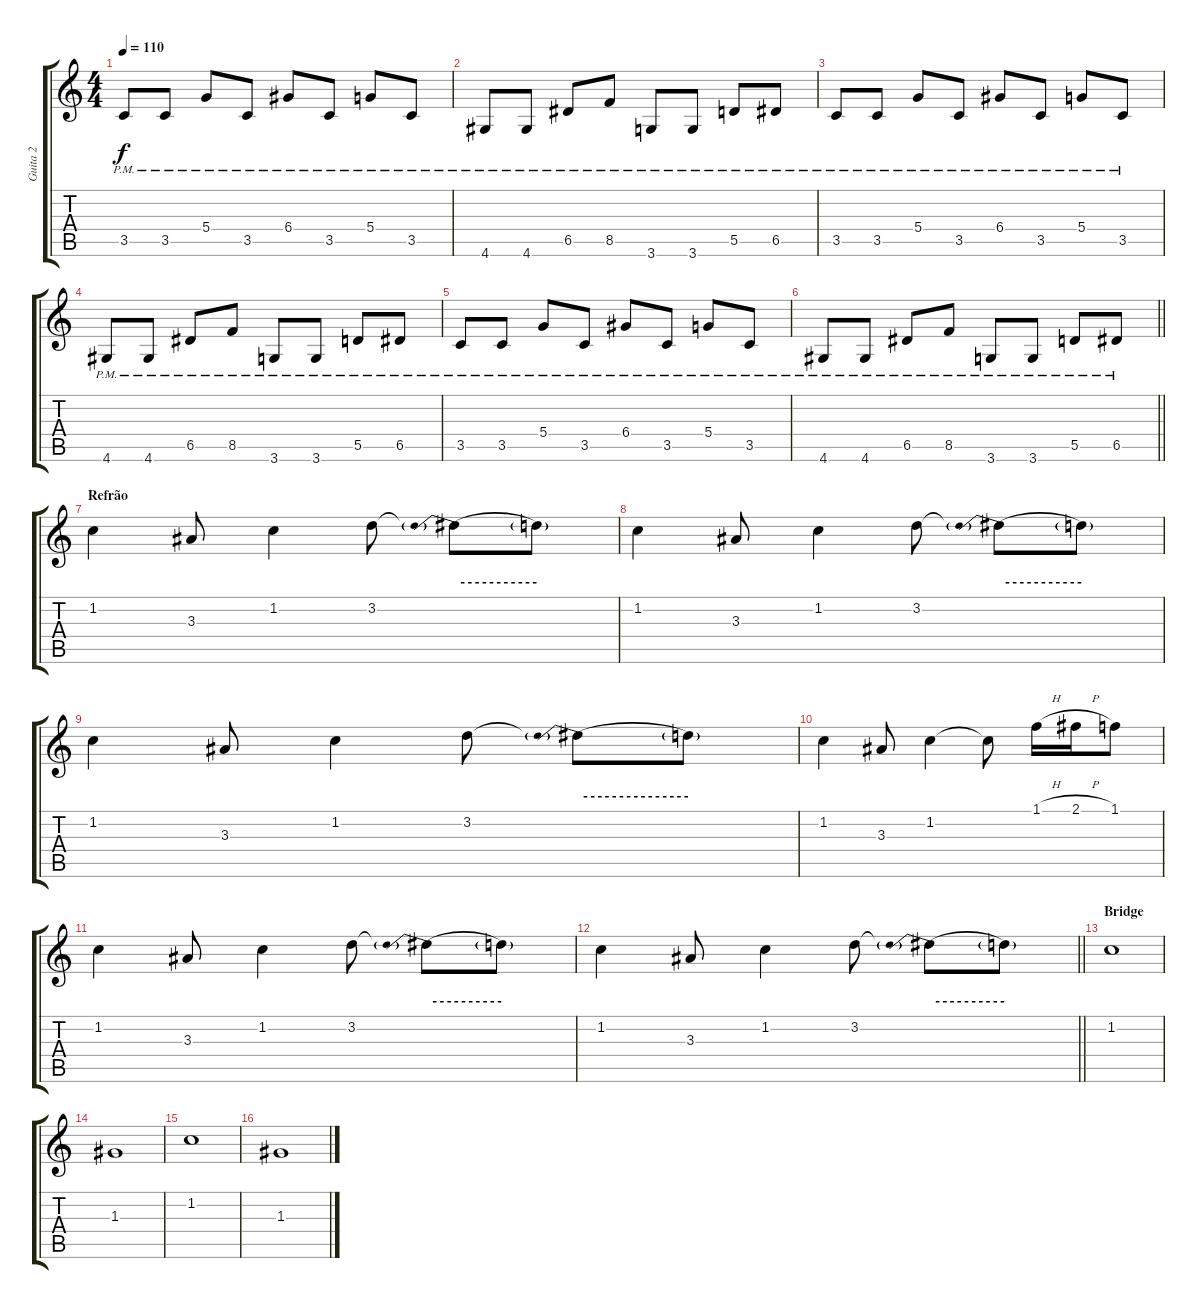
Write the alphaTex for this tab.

\track ("Guita 2" "Guita 2") {instrument distortionguitar}
\staff {score tabs}
\tuning (E4 B3 G3 D3 A2 E2) {hide}
\ts (4 4)
\tempo 110
\clef g2
\ks c
3.5{pm}.8{dy f} 3.5{pm}.8 5.4{pm}.8 3.5{pm}.8 6.4{pm}.8 3.5{pm}.8 5.4{pm}.8 3.5{pm}.8 |
4.6{pm}.8 4.6{pm}.8 6.5{pm}.8 8.5{pm}.8 3.6{pm}.8 3.6{pm}.8 5.5{pm}.8 6.5{pm}.8 |
3.5{pm}.8 3.5{pm}.8 5.4{pm}.8 3.5{pm}.8 6.4{pm}.8 3.5{pm}.8 5.4{pm}.8 3.5{pm}.8 |
4.6{pm}.8 4.6{pm}.8 6.5{pm}.8 8.5{pm}.8 3.6{pm}.8 3.6{pm}.8 5.5{pm}.8 6.5{pm}.8 |
3.5{pm}.8 3.5{pm}.8 5.4{pm}.8 3.5{pm}.8 6.4{pm}.8 3.5{pm}.8 5.4{pm}.8 3.5{pm}.8 |
\barLineRight lightlight
4.6{pm}.8 4.6{pm}.8 6.5{pm}.8 8.5{pm}.8 3.6{pm}.8 3.6{pm}.8 5.5{pm}.8 6.5{pm}.8 |
\section ("" "Refrão")
1.2.4{volume 16 instrument overdrivenguitar} 3.3.8 1.2.4 3.2.8 3.2{be (prebend 0 2 60 2) t}.8 3.2{be (hold 0 0 60 0) t}.8 |
1.2.4 3.3.8 1.2.4 3.2.8 3.2{be (prebend 0 2 60 2) t}.8 3.2{be (hold 0 0 60 0) t}.8 |
1.2.4 3.3.8 1.2.4 3.2.8 3.2{be (prebend 0 2 60 2) t}.8 3.2{be (hold 0 0 60 0) t}.8 |
1.2.4 3.3.8 1.2.4 1.2{t}.8 1.1{h}.16 2.1{h}.16 1.1.8 |
1.2.4 3.3.8 1.2.4 3.2.8 3.2{be (prebend 0 2 60 2) t}.8 3.2{be (hold 0 0 60 0) t}.8 |
\barLineRight lightlight
1.2.4 3.3.8 1.2.4 3.2.8 3.2{be (prebend 0 2 60 2) t}.8 3.2{be (hold 0 0 60 0) t}.8 |
\section ("" "Bridge")
1.2.1{volume 12 instrument distortionguitar} |
1.3.1 |
1.2.1 |
1.3.1
